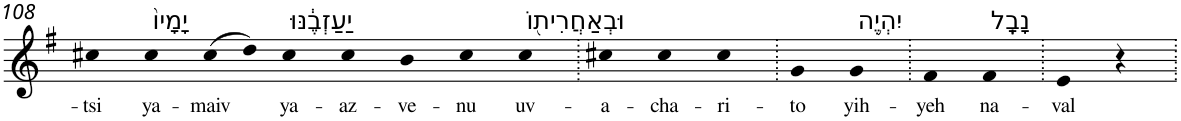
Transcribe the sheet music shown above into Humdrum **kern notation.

**kern	**text
*part1	*part1
*staff1	*staff1
*I"Piano	*
*I'Pno	*
!!LO:PB:g=z
*clefG2	*
*k[f#]	*
*G:	*
=108	=108
!	!LO:LY:b
4cc#X	-tsi
!LO:TX:a:t=יָמָיו֙	!
!	!LO:LY:b
4cc#	ya-
!	!LO:LY:b
(>8cc#	-maiv
8dd)	.
!LO:TX:a:t=יַעַזְבֶ֔נּוּ	!
!	!LO:LY:b
4cc#	ya-
!	!LO:LY:b
4cc#	-az-
!	!LO:LY:b
4b	-ve-
!	!LO:LY:b
4cc#	-nu
!LO:TX:a:t=וּבְאַחֲרִית֖וֹ	!
!	!LO:LY:b
4cc#	uv-
=109.	=109.
!	!LO:LY:b
4cc#X	-a-
!	!LO:LY:b
4cc#	-cha-
!	!LO:LY:b
4cc#	-ri-
=110.	=110.
!	!LO:LY:b
4g	-to
!LO:TX:a:t=יִהְיֶ֥ה	!
!	!LO:LY:b
4g	yih-
=111.	=111.
!	!LO:LY:b
4f#	-yeh
!LO:TX:a:t=נָבָֽל	!
!	!LO:LY:b
4f#	na-
=112.	=112.
!	!LO:LY:b
4e	-val
4r	.
=.	=.
*-	*-
